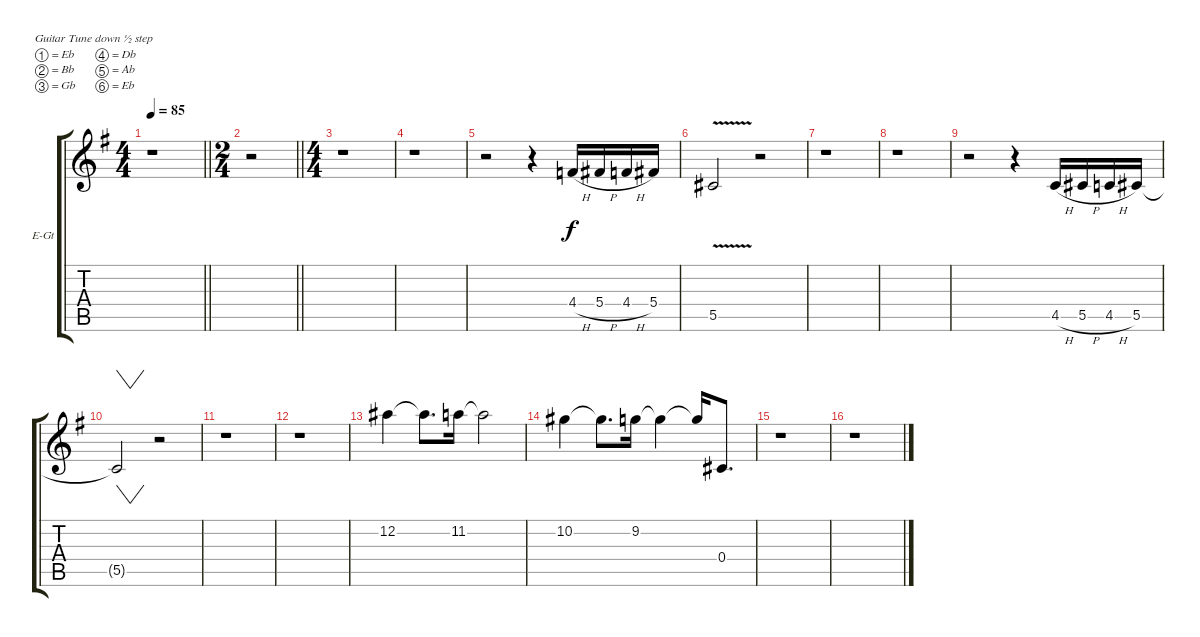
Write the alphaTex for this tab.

\bracketExtendMode groupsimilarinstruments
\firstSystemTrackNameOrientation horizontal
\otherSystemsTrackNameOrientation horizontal
\track ("o" "E-Gt") {instrument overdrivenguitar}
\staff {score tabs}
\tuning (Eb4 Bb3 Gb3 Db3 Ab2 Eb2)
\ts (4 4)
\tempo 85
\clef g2
\barLineRight lightlight
\ks g
r.1{dy f} |
\ts (2 4)
\beaming (8 2 2 2 2)
\barLineRight lightlight
r.2 |
\ts (4 4)
\beaming (8 2 2 2 2)
r.1 |
r.1 |
r.2 r.4 4.4{h}.16 5.4{h}.16 4.4{h}.16 5.4.16 |
5.5{v}.2 r.2 |
r.1 |
r.1 |
r.2 r.4 4.5{h}.16 5.5{h}.16 4.5{h}.16 5.5.16 |
5.5{t}.2{vw} r.2 |
r.1 |
r.1 |
12.2.4 12.2{t}.8{d} 11.2.16 11.2{t}.2 |
10.2.4 10.2{t}.8{d} 9.2.16 9.2{t}.4 9.2{t}.16 0.4.8{d} |
r.1 |
r.1
